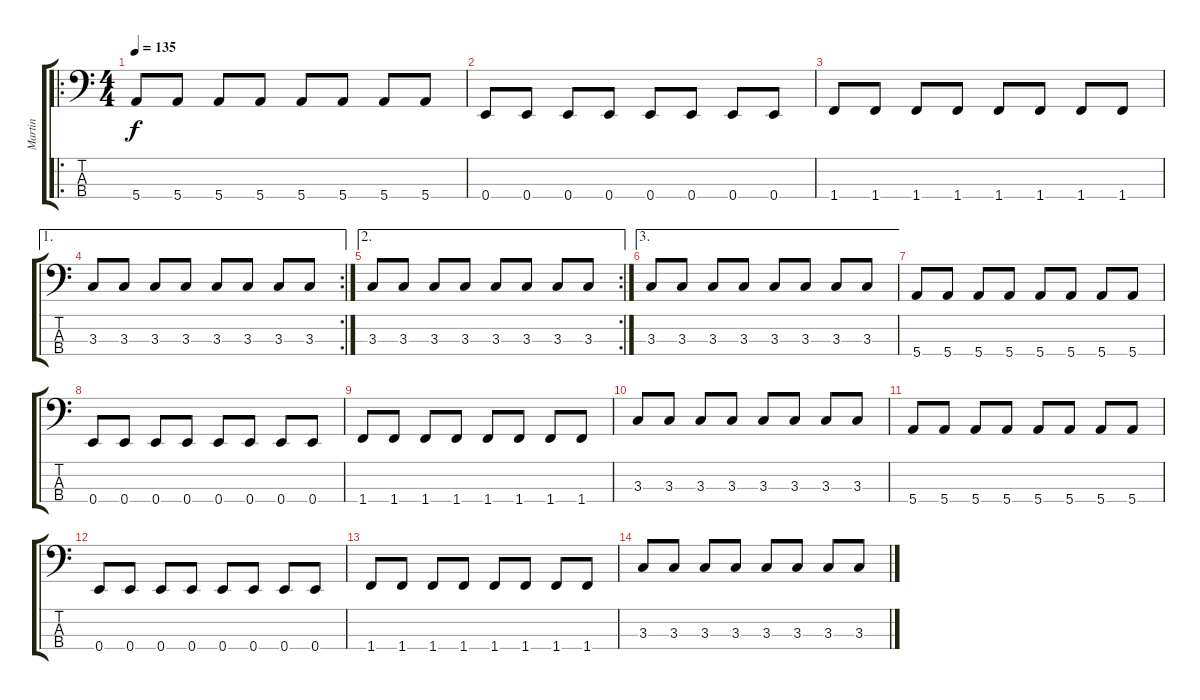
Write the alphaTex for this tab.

\track ("Martin" "Martin") {instrument electricbasspick}
\staff {score tabs}
\tuning (G2 D2 A1 E1) {hide}
\ro
\ts (4 4)
\tempo 135
\clef f4
\ks c
5.4.8{dy f} 5.4.8 5.4.8 5.4.8 5.4.8 5.4.8 5.4.8 5.4.8 |
0.4.8 0.4.8 0.4.8 0.4.8 0.4.8 0.4.8 0.4.8 0.4.8 |
1.4.8 1.4.8 1.4.8 1.4.8 1.4.8 1.4.8 1.4.8 1.4.8 |
\ae 1
\rc 2
3.3.8 3.3.8 3.3.8 3.3.8 3.3.8 3.3.8 3.3.8 3.3.8 |
\ae 2
\rc 2
3.3.8 3.3.8 3.3.8 3.3.8 3.3.8 3.3.8 3.3.8 3.3.8 |
\ae 3
3.3.8 3.3.8 3.3.8 3.3.8 3.3.8 3.3.8 3.3.8 3.3.8 |
5.4.8 5.4.8 5.4.8 5.4.8 5.4.8 5.4.8 5.4.8 5.4.8 |
0.4.8 0.4.8 0.4.8 0.4.8 0.4.8 0.4.8 0.4.8 0.4.8 |
1.4.8 1.4.8 1.4.8 1.4.8 1.4.8 1.4.8 1.4.8 1.4.8 |
3.3.8 3.3.8 3.3.8 3.3.8 3.3.8 3.3.8 3.3.8 3.3.8 |
5.4.8 5.4.8 5.4.8 5.4.8 5.4.8 5.4.8 5.4.8 5.4.8 |
0.4.8 0.4.8 0.4.8 0.4.8 0.4.8 0.4.8 0.4.8 0.4.8 |
1.4.8 1.4.8 1.4.8 1.4.8 1.4.8 1.4.8 1.4.8 1.4.8 |
3.3.8 3.3.8 3.3.8 3.3.8 3.3.8 3.3.8 3.3.8 3.3.8
